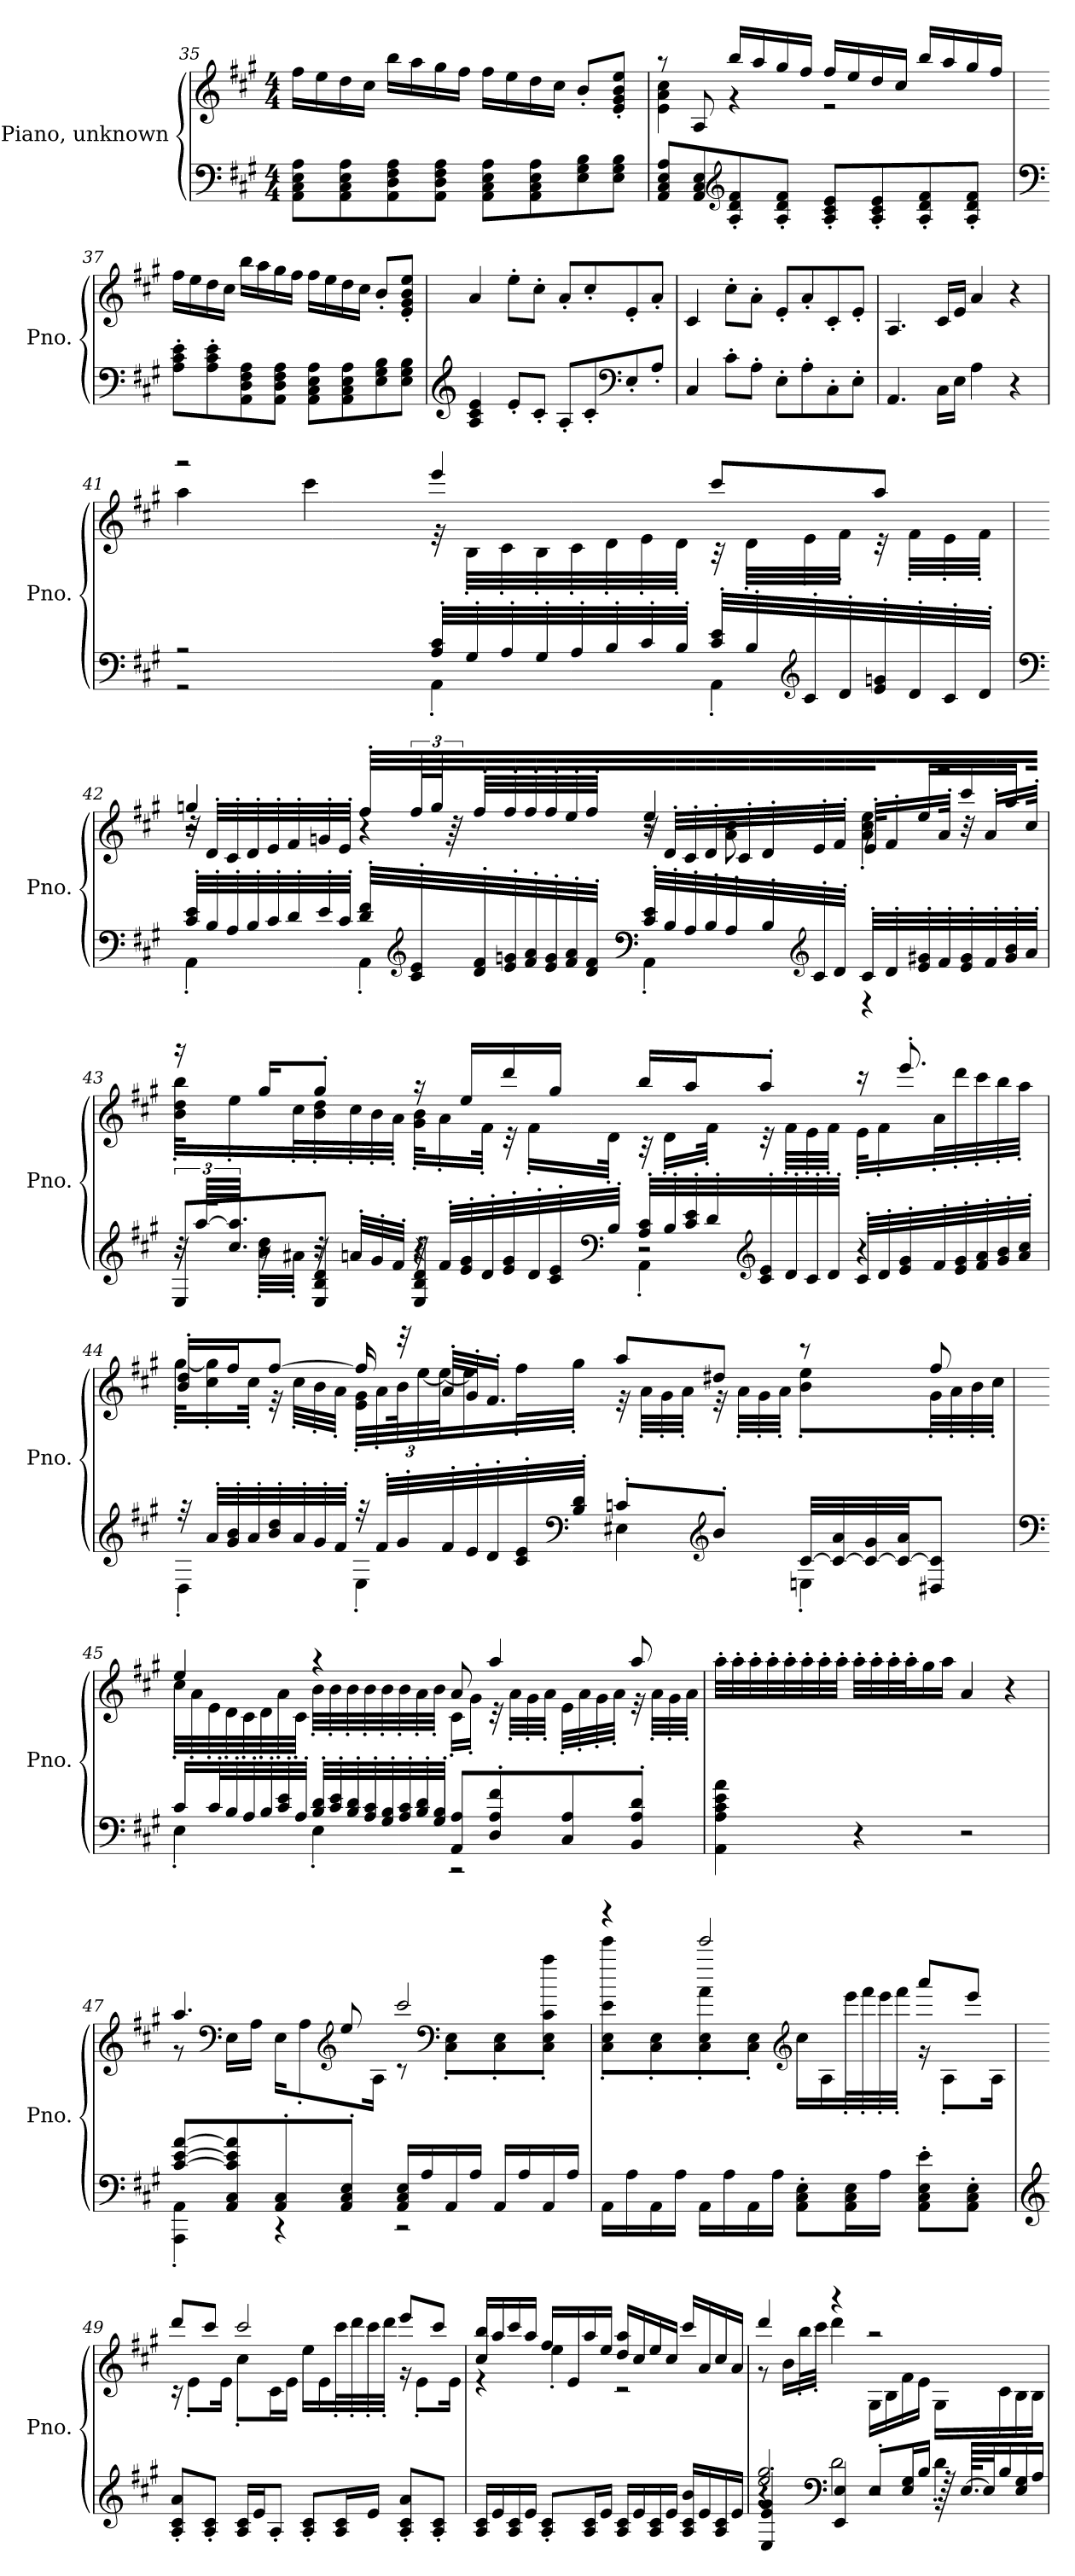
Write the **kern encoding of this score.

**kern	**kern
*part1	*part1
*staff2	*staff1
*I"Piano, unknown	*
*I'Pno.	*
*clefF4	*clefG2
*k[f#c#g#]	*k[f#c#g#]
*M4/4	*M4/4
=35	=35
8AA\ 8C#\ 8E\ 8A\L	16ff#\LL
.	16ee\
8AA\ 8C#\ 8E\ 8A\	16dd\
.	16cc#\JJ
8AA\ 8D\ 8F#\ 8A\	16bb\LL
.	16aa\
8AA\ 8D\ 8F#\ 8A\J	16gg#\
.	16ff#\JJ
8AA\ 8C#\ 8E\ 8A\L	16ff#\LL
.	16ee\
8AA\ 8C#\ 8E\ 8A\	16dd\
.	16cc#\JJ
8E\ 8G#\ 8B\	8b'/L
8E\ 8G#\ 8B\J	8e/' 8g#/' 8b/' 8ee/'J
!!LO:PB:g=z
=36	=36
*	*^
8AA/ 8C#/ 8E/ 8A/L	8r	4e\ 4a\ 4cc#\
8AA/ 8C#/ 8E/	8A/	.
*clefG2	*	*
8A/' 8d/' 8f#/'	16bb/LL	4r
.	16aa/	.
8A/' 8d/' 8f#/'J	16gg#/	.
.	16ff#/JJ	.
8A/' 8c#/' 8e/'L	16ff#/LL	2r
.	16ee/	.
8A/' 8c#/' 8e/'	16dd/	.
.	16cc#/JJ	.
8A/' 8d/' 8f#/'	16bb/LL	.
.	16aa/	.
8A/' 8d/' 8f#/'J	16gg#/	.
.	16ff#/JJ	.
*	*v	*v
=37	=37
*clefF4	*
8A\' 8c#\' 8e\'L	16ff#\LL
.	16ee\
8A\' 8c#\' 8e\'	16dd\
.	16cc#\JJ
8AA\ 8D\ 8F#\ 8A\	16bb\LL
.	16aa\
8AA\ 8D\ 8F#\ 8A\J	16gg#\
.	16ff#\JJ
8AA\ 8C#\ 8E\ 8A\L	16ff#\LL
.	16ee\
8AA\ 8C#\ 8E\ 8A\	16dd\
.	16cc#\JJ
8E\ 8G#\ 8B\	8b'/L
8E\ 8G#\ 8B\J	8e/' 8g#/' 8b/' 8ee/'J
=38	=38
*clefG2	*
4A/ 4c#/ 4e/	4a/
8e'/L	8ee'\L
8c#'/J	8cc#'\J
8A'/L	8a'/L
8c#'/	8cc#'/
*clefF4	*
8E'/	8e'/
8A'/J	8a'/J
!!LO:LB:g=z
=39	=39
4C#/	4c#/
8c#'\L	8cc#'\L
8A'\J	8a'\J
8E'\L	8e'/L
8A'\	8a'/
8C#'\	8c#'/
8E'\J	8e'/J
=40	=40
4.AA/	4.A/
16C#\LL	16c#/LL
16E\JJ	16e/JJ
4A\	4a/
4r	4r
=41	=41
*^	*^
2r	2r	2r	4aa\
.	.	.	4ccc#\
32A/' 32c#/'LLL	4AA'\	4eee/	32r
32G#'/	.	.	32B'\LLL
32A'/	.	.	32c#'\
32G#'/	.	.	32B'\
32A'/	.	.	32c#'\
32B'/	.	.	32d'\
32c#'/	.	.	32e'\
32B'/JJJ	.	.	32d'\JJJ
32c#/' 32e/'LLL	4AA'\	8ccc#/L	32r
32B'/	.	.	32d'\LLL
*clefG2	*	*	*
32c#'/	.	.	32e'\
32d'/	.	.	32f#'\JJJ
32e/' 32gn/'	.	8aa/J	32r
32d'/	.	.	32f#'\LLL
32c#'/	.	.	32e'\
32d'/JJJ	.	.	32f#'\JJJ
*	*	*v	*v
!!LO:LB:g=z
=42	=42	=42
*clefF4	*	*
*	*	*^
*	*	*	*^
32c#/' 32e/'LLL	4AA'\	4ggn/	2r	32r
32B'/	.	.	.	32d'/LLL
32A'/	.	.	.	32c#'/
32B'/	.	.	.	32d'/
32c#'/	.	.	.	32e'/
32d'/	.	.	.	32f#'/
32e'/	.	.	.	32gn'/
32c#'/JJJ	.	.	.	32e'/JJJ
32d/' 32f#/'LLL	4AA'\	4r	.	32ff#'/LLL
*clefG2	*	*	*	*
32c#/' 32e/'	.	.	.	96ff#/L
.	.	.	.	96gg/JJJJ
.	.	.	.	96r
32d/' 32f#/'	.	.	.	32ff#'/LLL
32e/' 32gn/'	.	.	.	32ff#'/
32f#/' 32a/'	.	.	.	32ff#'/
32e/' 32g/'	.	.	.	32ff#'/
32f#/' 32a/'	.	.	.	32ee'/
32d/' 32f#/'JJJ	.	.	.	32ff#'/JJJ
*clefF4	*	*	*	*
32c#/' 32e/'LLL	4AA'\	4ee/	8r	32r
32B'/	.	.	.	32d'/LLL
32A'/	.	.	.	32c#'/
32B'/	.	.	.	32d'/
32A'/	.	.	8a\ 8cc#\	32c#'/
32B'/	.	.	.	32d'/
*clefG2	*	*	*	*
32c#'/	.	.	.	32e'/
32d'/JJJ	.	.	.	32f#'/JJJ
32c#'/LLL	4r	16r	4a\' 4cc#\' 4ee\'	32e'/KLL
32d'/	.	.	.	16f#'/
32e/' 32g#X/'	.	16ee/LL	.	.
32f#'/	.	.	.	32a'/JJk
32e/' 32g#/'	.	16ccc#/	.	32r
32f#'/	.	.	.	16a'/LL
32g#/' 32b/'	.	16aa/JJ	.	.
32a'/JJJ	.	.	.	32cc#'/JJk
*	*	*	*v	*v
!!LO:LB:g=z
=43	=43	=43	=43
*	*^	*	*
48r	16r	8E/L	16r	32b\' 32dd\' 32bb\'KLL
[96aa/KLLL	.	.	.	.
48.cc#/ 48.aa/]JJJ	.	.	.	16ee'\
16r	32b\' 32dd\'LLL	.	16gg#/KL	.
.	32a#X'\JJJ	.	.	32cc#'\L
32r	8r	8E/ 8B/ 8d/J	8gg#'/J	32b\' 32dd\'
32an'/LLL	.	.	.	32cc#'\
32g#'/	.	.	.	32b'\
32f#'/JJJ	.	.	.	32a'\JJJ
32r	4r	4E/' 4B/' 4d/'	16r	32g#\' 32b\'KLL
32f#'/LLL	.	.	.	16a'\
32e/' 32g#/'	.	.	16ee/LL	.
32d'/	.	.	.	32f#'\JJk
32e/' 32g#/'	.	.	16ddd/	32r
32d'/	.	.	.	16f#'\LL
32c#/' 32e/'	.	.	16gg#/JJ	.
*clefF4	*	*	*	*
32B'/JJJ	.	.	.	32d'\JJk
32A/' 32c#/'LLL	4AA'\	2r	16bb/LL	32r
32B'/	.	.	.	16d'\LL
32c#/' 32e/'	.	.	16aa/J	.
32d'/	.	.	.	32f#'\JJk
*clefG2	*	*	*	*
32c#/' 32e/'	.	.	8aa'/J	32r
32d'/	.	.	.	32f#'\LLL
32c#'/	.	.	.	32e'\
32d'/JJJ	.	.	.	32f#'\JJJ
32c#'/LLL	4r	.	16r	32e'\KLL
32d'/	.	.	.	16f#'\
32e/' 32g#/'	.	.	8.eee'/	.
32f#'/	.	.	.	32a'\L
32e/' 32g#/'	.	.	.	32ddd'\
32f#/' 32a/'	.	.	.	32ccc#'\
32g#/' 32b/'	.	.	.	32bb'\
32a/' 32cc#/'JJJ	.	.	.	32aa'\JJJ
*	*v	*v	*	*
!!LO:LB:g=z	!!
=44	=44	=44	=44
32r	4D'\	16b/' 16dd/'LL	[32gg#'\KLL
32a'/LLL	.	.	16cc#\' 16gg#\]'
32g#/' 32b/'	.	16ff#/J	.
32a'/	.	.	32cc#'\JJk
32b/' 32dd/'	.	[8ff#/J	32r
32a'/	.	.	32cc#'\LLL
32g#'/	.	.	32b'\
32f#'/JJJ	.	.	32a'\JJJ
32r	4E'\	16ff#/]	32e\' 32g#\'LLL
32f#'/LLL	.	.	32a'\
*	*	*	*Xbrackettup
32g#'/	.	32r	96b\K
.	.	.	[48ee\
32f#'/	.	32a'/LLL	32ee\J_
32e'/	.	32g#'/J	16ee\]
32d'/	.	16.f#'/JJ	.
32c#/' 32e/'	.	.	32ff#'\L
*clefF4	*	*	*
32B/' 32d/'JJJ	.	.	32gg#'\JJJ
8cn'/L	4E#X\	8aa/L	32r
.	.	.	32a'\LLL
.	.	.	32g#'\
.	.	.	32a'\JJJ
*clefG2	*	*	*
8b'/J	.	8dd#X/J	32r
.	.	.	32a'\LLL
.	.	.	32g#'\
.	.	.	32a'\JJJ
[32c/LLL	4En'\	8r	8b\' 8ee\'L
32c/_ 32a/	.	.	.
32c/_ 32g#/	.	.	.
32c/_ 32a/JJ	.	.	.
8D#X/ 8c/]J	.	8ff#/	32g#'\LL
.	.	.	32a'\
.	.	.	32b'\
.	.	.	32cc#'\JJJ
!!LO:LB:g=z	!!
=45	=45	=45	=45
*clefF4	*	*	*
16c#/LL	4E'\	4ee/	32cc#'\LLL
.	.	.	32a'\
32c#'/L	.	.	32e'\
32B'/	.	.	32d'\
32A'/	.	.	32c#'\
32B'/	.	.	32d'\
32c#/' 32e/'	.	.	32a'\
32A'/JJJ	.	.	32c#'\JJJ
32B/' 32d/'LLL	4E'\	4r	32b'\LLL
32c#/' 32e/'	.	.	32b'\
32B/' 32d/'	.	.	32b'\
32A/' 32c#/'	.	.	32b'\
32G#/' 32B/'	.	.	32b'\
32A/' 32c#/'	.	.	32b'\
32B/' 32d/'	.	.	32a'\
32G#/' 32B/'JJJ	.	.	32b'\JJJ
8AA/ 8A/L	2r	8a/	16c#'\LL
.	.	.	16g#'\JJ
8D/' 8A/' 8f#/'	.	4aa/	32r
.	.	.	32a'\LLL
.	.	.	32g#'\
.	.	.	32a'\JJJ
8C#/ 8A/	.	.	32e'\LLL
.	.	.	32a'\
.	.	.	32g#'\
.	.	.	32a'\JJJ
8BB/' 8A/' 8d/'J	.	8aa/	32r
.	.	.	32a'\LLL
.	.	.	32g#'\
.	.	.	32a'\JJJ
*v	*v	*	*
*	*v	*v
!!LO:PB:g=z
=46	=46
4AA\ 4A\ 4c#\ 4e\ 4a\	32aa'\LLL
.	32aa'\
.	32aa'\
.	32aa'\
.	32aa'\
.	32aa'\
.	32aa'\
.	32aa'\JJJ
4r	32aa'\LLL
.	32aa'\
.	32aa'\
.	32aa'\J
.	16gg#\
.	16aa\JJ
2r	4a/
.	4r
=47	=47
*^	*^
[8c#/ [8e/ [8a/L	4AAA\' 4AA\'	4.aa/	8r
*	*	*clefF4	*
8AA/ 8C#/ 8c#/] 8e/] 8a/]	.	.	16E\LL
.	.	.	16A\JJ
8AA/' 8C#/'	4r	.	16E\KL
.	.	.	8A'\
*	*	*clefG2	*
8AA/' 8C#/' 8E/'J	.	8ee/	.
.	.	.	16A\Jk
16AA/ 16C#/ 16E/LL	2r	2ccc#/	8r
16A/	.	.	.
*	*	*clefF4	*
16AA/	.	.	8C#\' 8E\'L
16A/JJ	.	.	.
16AA/LL	.	.	8C#\' 8E\'
16A/	.	.	.
16AA/	.	.	8C#\' 8E\' 8c#\' 8aa\'J
16A/JJ	.	.	.
*v	*v	*	*
!!LO:LB:g=z	!!
=48	=48	=48
16AA\LL	4r	8C#\' 8E\' 8e\' 8eee\'L
16A\	.	.
16AA\	.	8C#\' 8E\'
16A\JJ	.	.
16AA\LL	2eee/	8C#\' 8E\' 8a\'
16A\	.	.
16AA\	.	8C#\' 8E\'J
16A\JJ	.	.
*	*clefG2	*
8AA\' 8C#\' 8E\'L	.	16cc#\LL
.	.	16A\
16AA\ 16C#\ 16E\L	.	32eee'\L
.	.	32fff#'\
16A\JJ	.	32eee'\
.	.	32fff#'\JJJ
8AA\' 8C#\' 8E\' 8e\'L	8aaa/L	16r
.	.	8A'\L
8AA\' 8C#\' 8E\'J	8eee/J	.
.	.	16A\Jk
=49	=49	=49
*clefG2	*	*
8A/' 8c#/' 8a/'L	8ddd/L	16r
.	.	8e'\L
8A/' 8c#/'J	8ccc#/J	.
.	.	16e\Jk
16A/ 16c#/LL	2ccc#/	8cc#'\L
16e/J	.	.
8A'/J	.	16c#\L
.	.	16e\JJ
8A/' 8c#/'L	.	16ee\LL
.	.	16e\
16A/ 16c#/L	.	32ccc#'\L
.	.	32ddd'\
16e/JJ	.	32ccc#'\
.	.	32ddd'\JJJ
8A/' 8c#/' 8a/'L	8eee/L	16r
.	.	8e'\L
8A/' 8c#/'J	8ccc#/J	.
.	.	16e\Jk
!!LO:LB:g=z	!!
=50	=50	=50
16A/ 16c#/LL	16cc#/ 16bb/LL	4r
16e/	16aa/	.
16A/ 16c#/	16ccc#/	.
16e/JJ	16aa/JJ	.
8A/' 8c#/'L	16ff#/LL	4ee'\
.	16e/	.
16A/ 16c#/L	16aa/	.
16e/JJ	16ee/JJ	.
16A/ 16c#/LL	16dd/ 16aa/LL	2r
16e/	16cc#/	.
16A/ 16c#/	16ee/	.
16e/JJ	16cc#/JJ	.
16A/ 16c#/ 16b/LL	16ccc#/LL	.
16e/	16a/	.
16A/ 16c#/	16cc#/	.
16e/JJ	16a/JJ	.
=51	=51	=51
*^	*	*
*	*^	*	*
2ee/ 2gg#/	4r	4E/' 4e/' 4g#/'	4ddd/	8r
.	.	.	.	16b\LL
.	.	.	.	32bb'\L
.	.	.	.	32ccc#'\JJJ
*clefF4	*	*	*	*
.	2d\	4EE/ 4E/	4r	4ddd\
2r	.	8E'/L	2r	16G#\LL
.	.	.	.	16B\
.	.	16E/ 16G#/L	.	16f#\
.	.	16B/JJ	.	16e\JJ
.	4d'\	128r	.	16G#\LL
.	.	[64.E/KLLL	.	.
.	.	32E/J]	.	.
.	.	16B/	.	16c#\
.	.	16E/ 16G#/	.	16B\
.	.	16A/JJ	.	16B\JJ
*v	*v	*v	*	*
*	*v	*v
=	=
*-	*-
